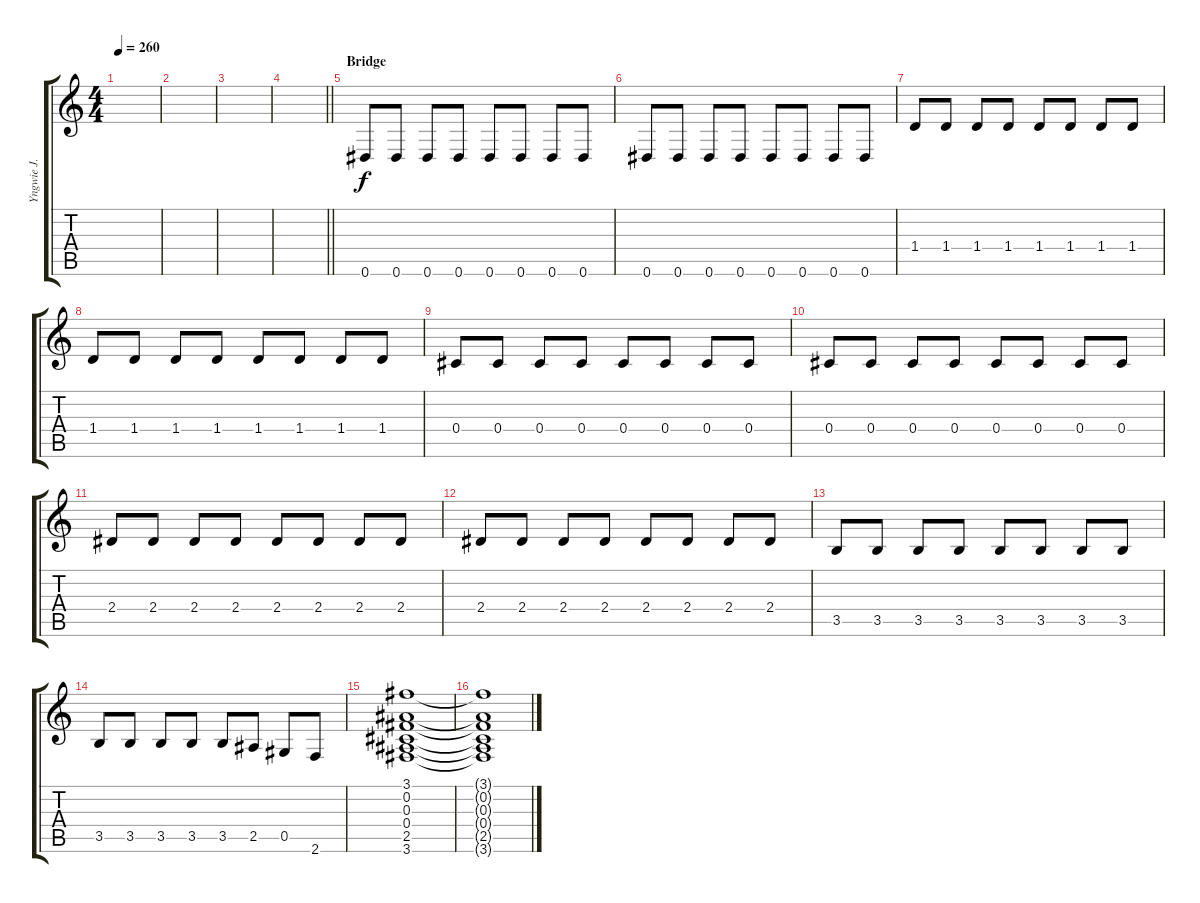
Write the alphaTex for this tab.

\track ("Yngwie J. Malmsteen" "Yngwie J. ") {instrument overdrivenguitar}
\staff {score tabs}
\tuning (Eb4 Bb3 Gb3 Db3 Ab2 Eb2) {hide}
\ts (4 4)
\tempo 260
\clef g2
\ks c
|
|
|
\barLineRight lightlight
|
\section ("" "Bridge")
0.6.8 0.6.8 0.6.8 0.6.8 0.6.8 0.6.8 0.6.8 0.6.8 |
0.6.8 0.6.8 0.6.8 0.6.8 0.6.8 0.6.8 0.6.8 0.6.8 |
1.4.8 1.4.8 1.4.8 1.4.8 1.4.8 1.4.8 1.4.8 1.4.8 |
1.4.8 1.4.8 1.4.8 1.4.8 1.4.8 1.4.8 1.4.8 1.4.8 |
0.4.8 0.4.8 0.4.8 0.4.8 0.4.8 0.4.8 0.4.8 0.4.8 |
0.4.8 0.4.8 0.4.8 0.4.8 0.4.8 0.4.8 0.4.8 0.4.8 |
2.4.8 2.4.8 2.4.8 2.4.8 2.4.8 2.4.8 2.4.8 2.4.8 |
2.4.8 2.4.8 2.4.8 2.4.8 2.4.8 2.4.8 2.4.8 2.4.8 |
3.5.8 3.5.8 3.5.8 3.5.8 3.5.8 3.5.8 3.5.8 3.5.8 |
3.5.8 3.5.8 3.5.8 3.5.8 3.5.8 2.5.8 0.5.8 2.6.8 |
(3.1 0.2 0.3 0.4 2.5 3.6).1 |
(3.1{t} 0.2{t} 0.3{t} 0.4{t} 2.5{t} 3.6{t}).1
